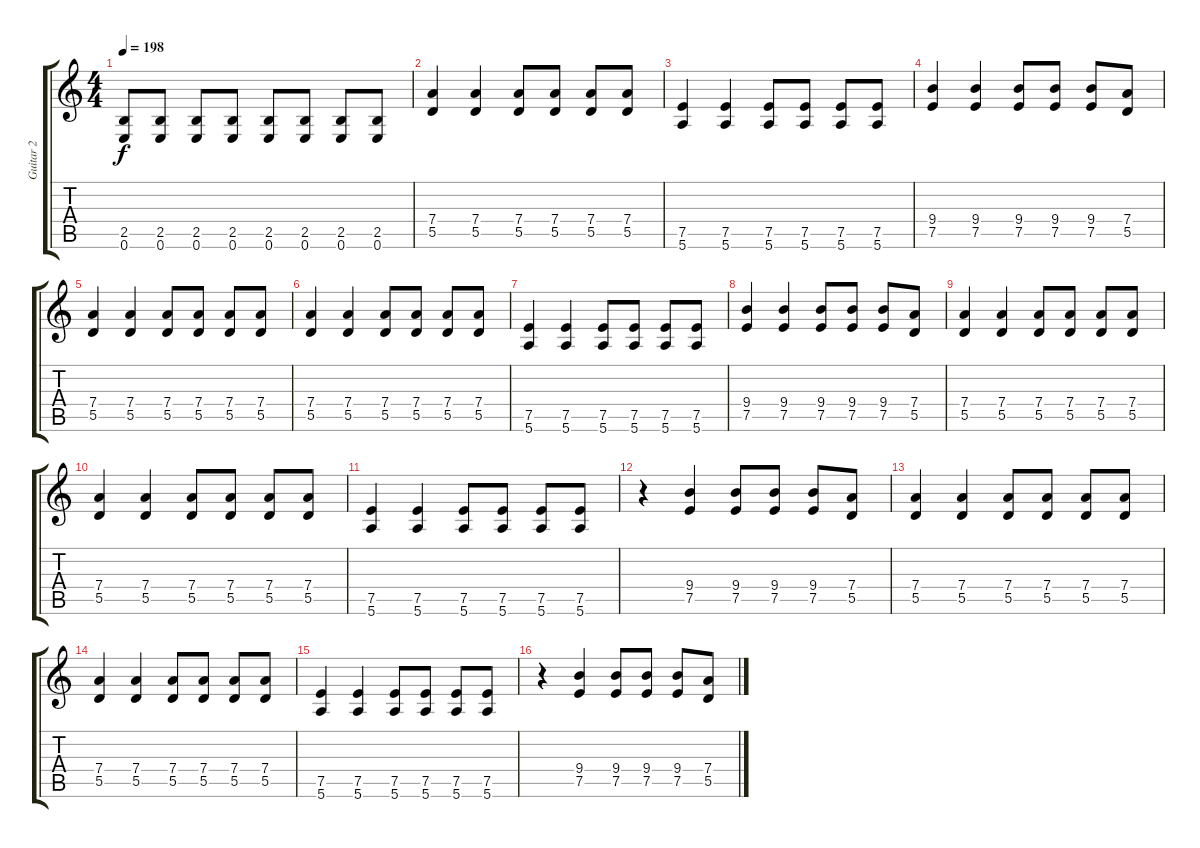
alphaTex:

\track ("Guitar 2" "Guitar 2") {instrument distortionguitar}
\staff {score tabs}
\tuning (E4 B3 G3 D3 A2 E2) {hide}
\ts (4 4)
\tempo 198
\clef g2
\ks c
(2.5 0.6).8{dy f} (2.5 0.6).8 (2.5 0.6).8 (2.5 0.6).8 (2.5 0.6).8 (2.5 0.6).8 (2.5 0.6).8 (2.5 0.6).8 |
(7.4 5.5).4 (7.4 5.5).4 (7.4 5.5).8 (7.4 5.5).8 (7.4 5.5).8 (7.4 5.5).8 |
(7.5 5.6).4 (7.5 5.6).4 (7.5 5.6).8 (7.5 5.6).8 (7.5 5.6).8 (7.5 5.6).8 |
(9.4 7.5).4 (9.4 7.5).4 (9.4 7.5).8 (9.4 7.5).8 (9.4 7.5).8 (7.4 5.5).8 |
(7.4 5.5).4 (7.4 5.5).4 (7.4 5.5).8 (7.4 5.5).8 (7.4 5.5).8 (7.4 5.5).8 |
(7.4 5.5).4 (7.4 5.5).4 (7.4 5.5).8 (7.4 5.5).8 (7.4 5.5).8 (7.4 5.5).8 |
(7.5 5.6).4 (7.5 5.6).4 (7.5 5.6).8 (7.5 5.6).8 (7.5 5.6).8 (7.5 5.6).8 |
(9.4 7.5).4 (9.4 7.5).4 (9.4 7.5).8 (9.4 7.5).8 (9.4 7.5).8 (7.4 5.5).8 |
(7.4 5.5).4 (7.4 5.5).4 (7.4 5.5).8 (7.4 5.5).8 (7.4 5.5).8 (7.4 5.5).8 |
(7.4 5.5).4 (7.4 5.5).4 (7.4 5.5).8 (7.4 5.5).8 (7.4 5.5).8 (7.4 5.5).8 |
(7.5 5.6).4 (7.5 5.6).4 (7.5 5.6).8 (7.5 5.6).8 (7.5 5.6).8 (7.5 5.6).8 |
r.4 (9.4 7.5).4 (9.4 7.5).8 (9.4 7.5).8 (9.4 7.5).8 (7.4 5.5).8 |
(7.4 5.5).4 (7.4 5.5).4 (7.4 5.5).8 (7.4 5.5).8 (7.4 5.5).8 (7.4 5.5).8 |
(7.4 5.5).4 (7.4 5.5).4 (7.4 5.5).8 (7.4 5.5).8 (7.4 5.5).8 (7.4 5.5).8 |
(7.5 5.6).4 (7.5 5.6).4 (7.5 5.6).8 (7.5 5.6).8 (7.5 5.6).8 (7.5 5.6).8 |
r.4 (9.4 7.5).4 (9.4 7.5).8 (9.4 7.5).8 (9.4 7.5).8 (7.4 5.5).8
